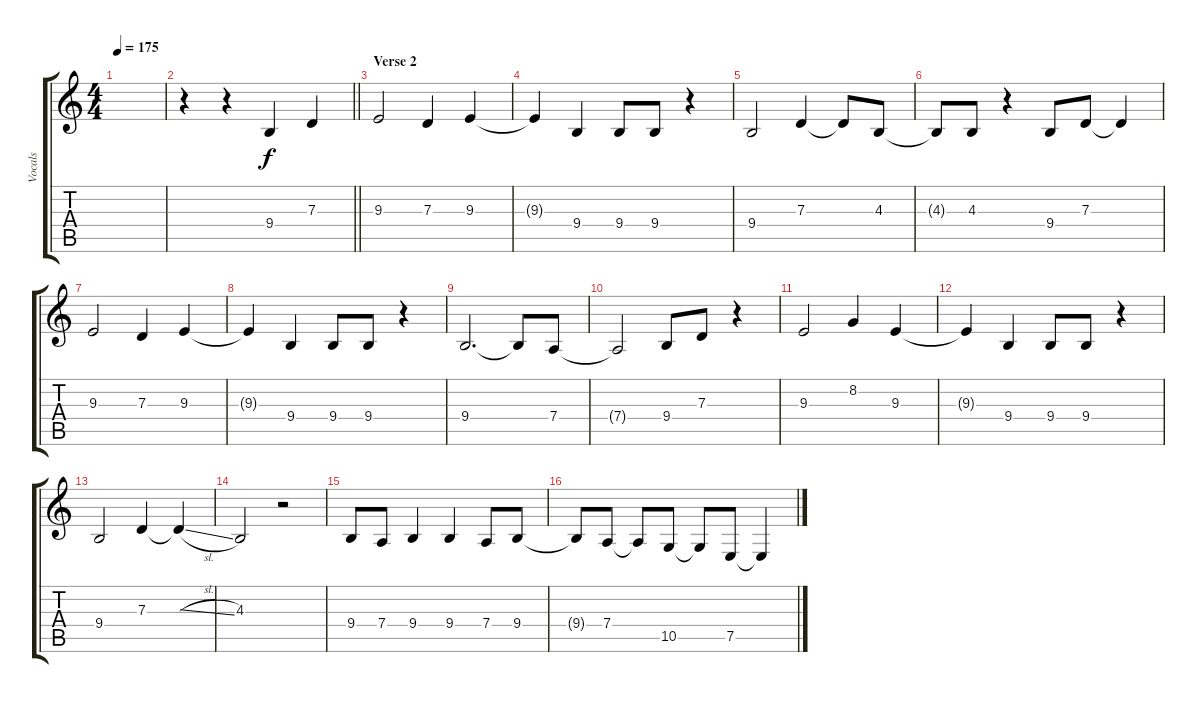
\track ("Vocals" "Vocals") {instrument tenorsax}
\staff {score tabs}
\tuning (E4 B3 G3 D3 A2 E2) {hide}
\ts (4 4)
\tempo 175
\clef g2
\ks c
|
\barLineRight lightlight
r.4 r.4 9.4.4 7.3.4 |
\section ("" "Verse 2")
9.3.2 7.3.4 9.3.4 |
9.3{t}.4 9.4.4 9.4.8 9.4.8 r.4 |
9.4.2 7.3.4 7.3{t}.8 4.3.8 |
4.3{t}.8 4.3.8 r.4 9.4.8 7.3.8 7.3{t}.4 |
9.3.2 7.3.4 9.3.4 |
9.3{t}.4 9.4.4 9.4.8 9.4.8 r.4 |
9.4.2{d} 9.4{t}.8 7.4.8 |
7.4{t}.2 9.4.8 7.3.8 r.4 |
9.3.2 8.2.4 9.3.4 |
9.3{t}.4 9.4.4 9.4.8 9.4.8 r.4 |
9.4.2 7.3.4 7.3{sl t}.4 |
4.3.2 r.2 |
9.4.8 7.4.8 9.4.4 9.4.4 7.4.8 9.4.8 |
9.4{t}.8 7.4.8 7.4{t}.8 10.5.8 10.5{t}.8 7.5.8 7.5{t}.4
